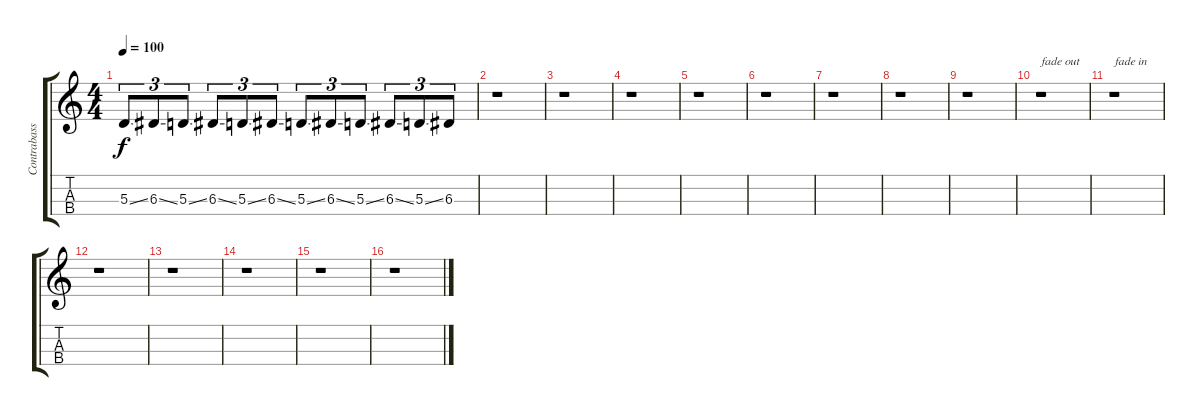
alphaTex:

\track ("Contrabass" "Contrabass") {instrument contrabass}
\staff {score tabs}
\tuning (G3 D3 A2 E2) {hide}
\ts (4 4)
\tempo 100
\clef g2
\ks c
5.3{ss}.8{tu (3 2) dy f} 6.3{ss}.8{tu (3 2)} 5.3{ss}.8{tu (3 2)} 6.3{ss}.8{tu (3 2)} 5.3{ss}.8{tu (3 2)} 6.3{ss}.8{tu (3 2)} 5.3{ss}.8{tu (3 2)} 6.3{ss}.8{tu (3 2)} 5.3{ss}.8{tu (3 2)} 6.3{ss}.8{tu (3 2)} 5.3{ss}.8{tu (3 2)} 6.3.8{tu (3 2)} |
r.1 |
r.1 |
r.1 |
r.1 |
r.1 |
r.1 |
r.1 |
r.1 |
r.1{txt "fade out"} |
r.1{txt "fade in"} |
r.1 |
r.1 |
r.1 |
r.1 |
r.1
